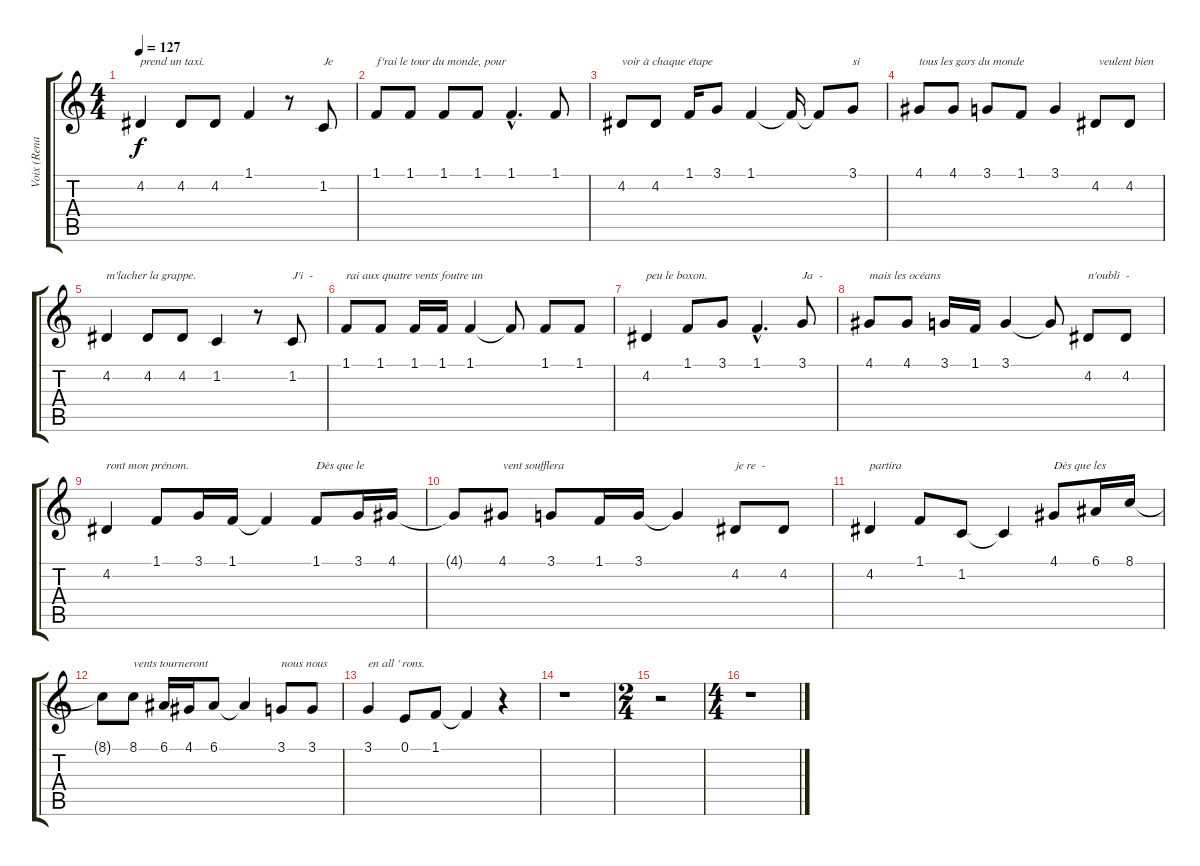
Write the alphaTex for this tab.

\track ("Voix (Renaud Séchan)" "Voix (Rena") {instrument voiceoohs}
\staff {score tabs}
\tuning (E4 B3 G3 D3 A2 E2) {hide}
\ts (4 4)
\tempo 127
\clef g2
\ks c
4.2.4{txt "prend un taxi." dy f} 4.2.8 4.2.8 1.1.4 r.8 1.2.8{txt "Je"} |
1.1.8{txt "f'rai le tour du monde, pour"} 1.1.8 1.1.8 1.1.8 1.1{hac}.4{d} 1.1.8 |
4.2.8{txt "voir à chaque étape"} 4.2.8 1.1.16 3.1.8 1.1.4 1.1{t}.16 1.1{t}.8 3.1.8{txt "si"} |
4.1.8{txt "tous les gars du monde "} 4.1.8 3.1.8 1.1.8 3.1.4 4.2.8{txt " veulent bien"} 4.2.8 |
4.2.4{txt "m'lacher la grappe."} 4.2.8 4.2.8 1.2.4 r.8 1.2.8{txt "J'i  -"} |
1.1.8{txt "rai aux quatre vents foutre un"} 1.1.8 1.1.16 1.1.16 1.1.4 1.1{t}.8 1.1.8 1.1.8 |
4.2.4{txt "peu le boxon."} 1.1.8 3.1.8 1.1{hac}.4{d} 3.1.8{txt "Ja  -"} |
4.1.8{txt "mais les océans "} 4.1.8 3.1.16 1.1.16 3.1.4 3.1{t}.8 4.2.8{txt "n'oubli  -"} 4.2.8 |
4.2.4{txt "ront mon prénom."} 1.1.8 3.1.16 1.1.16 1.1{t}.4 1.1.8{txt "Dès que le "} 3.1.16 4.1.16 |
4.1{t}.8 4.1.8{txt "vent soufflera"} 3.1.8 1.1.16 3.1.16 3.1{t}.4 4.2.8{txt "je re  -"} 4.2.8 |
4.2.4{txt "partira"} 1.1.8 1.2.8 1.2{t}.4 4.1.8{txt "Dès que les"} 6.1.16 8.1.16 |
8.1{t}.8 8.1.8{txt "vents tourneront"} 6.1.16 4.1.16 6.1.8 6.1{t}.4 3.1.8{txt "nous nous"} 3.1.8 |
3.1.4{txt "en all ' rons."} 0.1.8 1.1.8 1.1{t}.4 r.4 |
r.1 |
\ts (2 4)
r.2 |
\ts (4 4)
r.1
